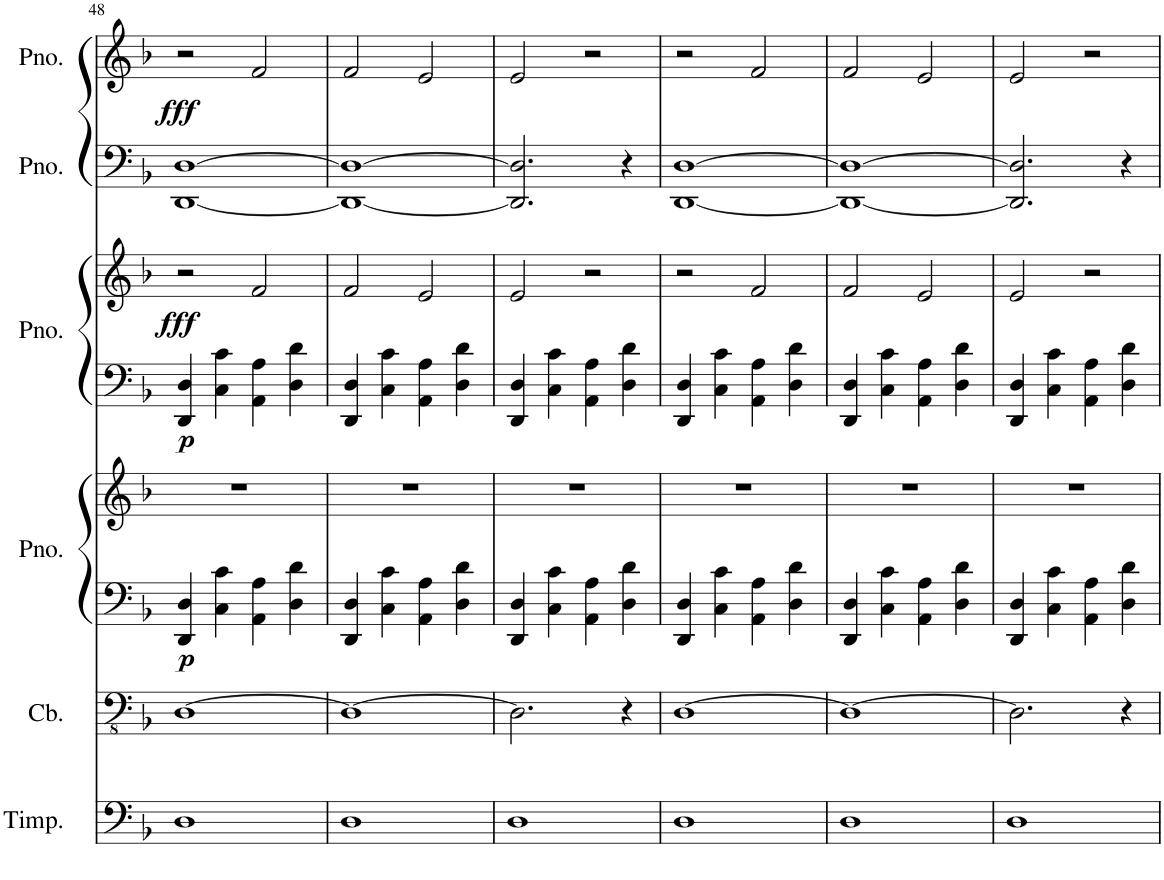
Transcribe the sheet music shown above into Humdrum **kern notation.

**kern	**kern	**kern	**kern	**dynam	**kern	**kern	**dynam	**kern	**kern	**dynam
*part6	*part5	*part4	*part4	*part4	*part3	*part3	*part3	*part2	*part1	*part1
*staff8	*staff7	*staff6	*staff5	*staff5/6	*staff4	*staff3	*staff3/4	*staff2	*staff1	*staff1
*I"Timpani	*I"Double Bass	*I"Piano	*	*	*I"Piano	*	*	*I"Piano	*I"Piano	*
*I'Timp.	*	*I'Pno.	*	*	*I'Pno.	*	*	*I'Pno.	*I'Pno.	*
!!LO:PB:g=z
*clefF4	*clefFv4	*clefF4	*clefG2	*	*clefF4	*clefG2	*	*clefF4	*clefG2	*
*	*Trd7c12	*	*	*	*	*	*	*	*	*
*k[b-]	*k[b-]	*k[b-]	*k[b-]	*	*k[b-]	*k[b-]	*	*k[b-]	*k[b-]	*
*M4/4	*M4/4	*M4/4	*M4/4	*	*M4/4	*M4/4	*	*M4/4	*M4/4	*
=48	=48	=48	=48	=48	=48	=48	=48	=48	=48	=48
!	!	!	!	!LO:DY:b=2	!	!	!LO:DY:b=2	!	!	!
!	!	!	!	!	!	!	!LO:DY:n=1:b	!	!	!LO:DY:b
1D	[1DD	4DD/ 4D/	1r	p	4DD/ 4D/	2r	p fff	[1DD [1D	2r	fff
.	.	4C\ 4c\	.	.	4C\ 4c\	.	.	.	.	.
.	.	4AA\ 4A\	.	.	4AA\ 4A\	2f/	.	.	2f/	.
.	.	4D\ 4d\	.	.	4D\ 4d\	.	.	.	.	.
=49	=49	=49	=49	=49	=49	=49	=49	=49	=49	=49
1D	1DD_	4DD/ 4D/	1r	.	4DD/ 4D/	2f/	.	[1DD [1D	2f/	.
.	.	4C\ 4c\	.	.	4C\ 4c\	.	.	.	.	.
.	.	4AA\ 4A\	.	.	4AA\ 4A\	2e/	.	.	2e/	.
.	.	4D\ 4d\	.	.	4D\ 4d\	.	.	.	.	.
=50	=50	=50	=50	=50	=50	=50	=50	=50	=50	=50
1D	2.DD\]	4DD/ 4D/	1r	.	4DD/ 4D/	2e/	.	2.DD/ 2.D/	2e/	.
.	.	4C\ 4c\	.	.	4C\ 4c\	.	.	.	.	.
.	.	4AA\ 4A\	.	.	4AA\ 4A\	2r	.	.	2r	.
.	4r	4D\ 4d\	.	.	4D\ 4d\	.	.	4r	.	.
=51	=51	=51	=51	=51	=51	=51	=51	=51	=51	=51
1D	[1DD	4DD/ 4D/	1r	.	4DD/ 4D/	2r	.	[1DD [1D	2r	.
.	.	4C\ 4c\	.	.	4C\ 4c\	.	.	.	.	.
.	.	4AA\ 4A\	.	.	4AA\ 4A\	2f/	.	.	2f/	.
.	.	4D\ 4d\	.	.	4D\ 4d\	.	.	.	.	.
=52	=52	=52	=52	=52	=52	=52	=52	=52	=52	=52
1D	1DD_	4DD/ 4D/	1r	.	4DD/ 4D/	2f/	.	[1DD [1D	2f/	.
.	.	4C\ 4c\	.	.	4C\ 4c\	.	.	.	.	.
.	.	4AA\ 4A\	.	.	4AA\ 4A\	2e/	.	.	2e/	.
.	.	4D\ 4d\	.	.	4D\ 4d\	.	.	.	.	.
=53	=53	=53	=53	=53	=53	=53	=53	=53	=53	=53
1D	2.DD\]	4DD/ 4D/	1r	.	4DD/ 4D/	2e/	.	2.DD/ 2.D/	2e/	.
.	.	4C\ 4c\	.	.	4C\ 4c\	.	.	.	.	.
.	.	4AA\ 4A\	.	.	4AA\ 4A\	2r	.	.	2r	.
.	4r	4D\ 4d\	.	.	4D\ 4d\	.	.	4r	.	.
=	=	=	=	=	=	=	=	=	=	=
*-	*-	*-	*-	*-	*-	*-	*-	*-	*-	*-
